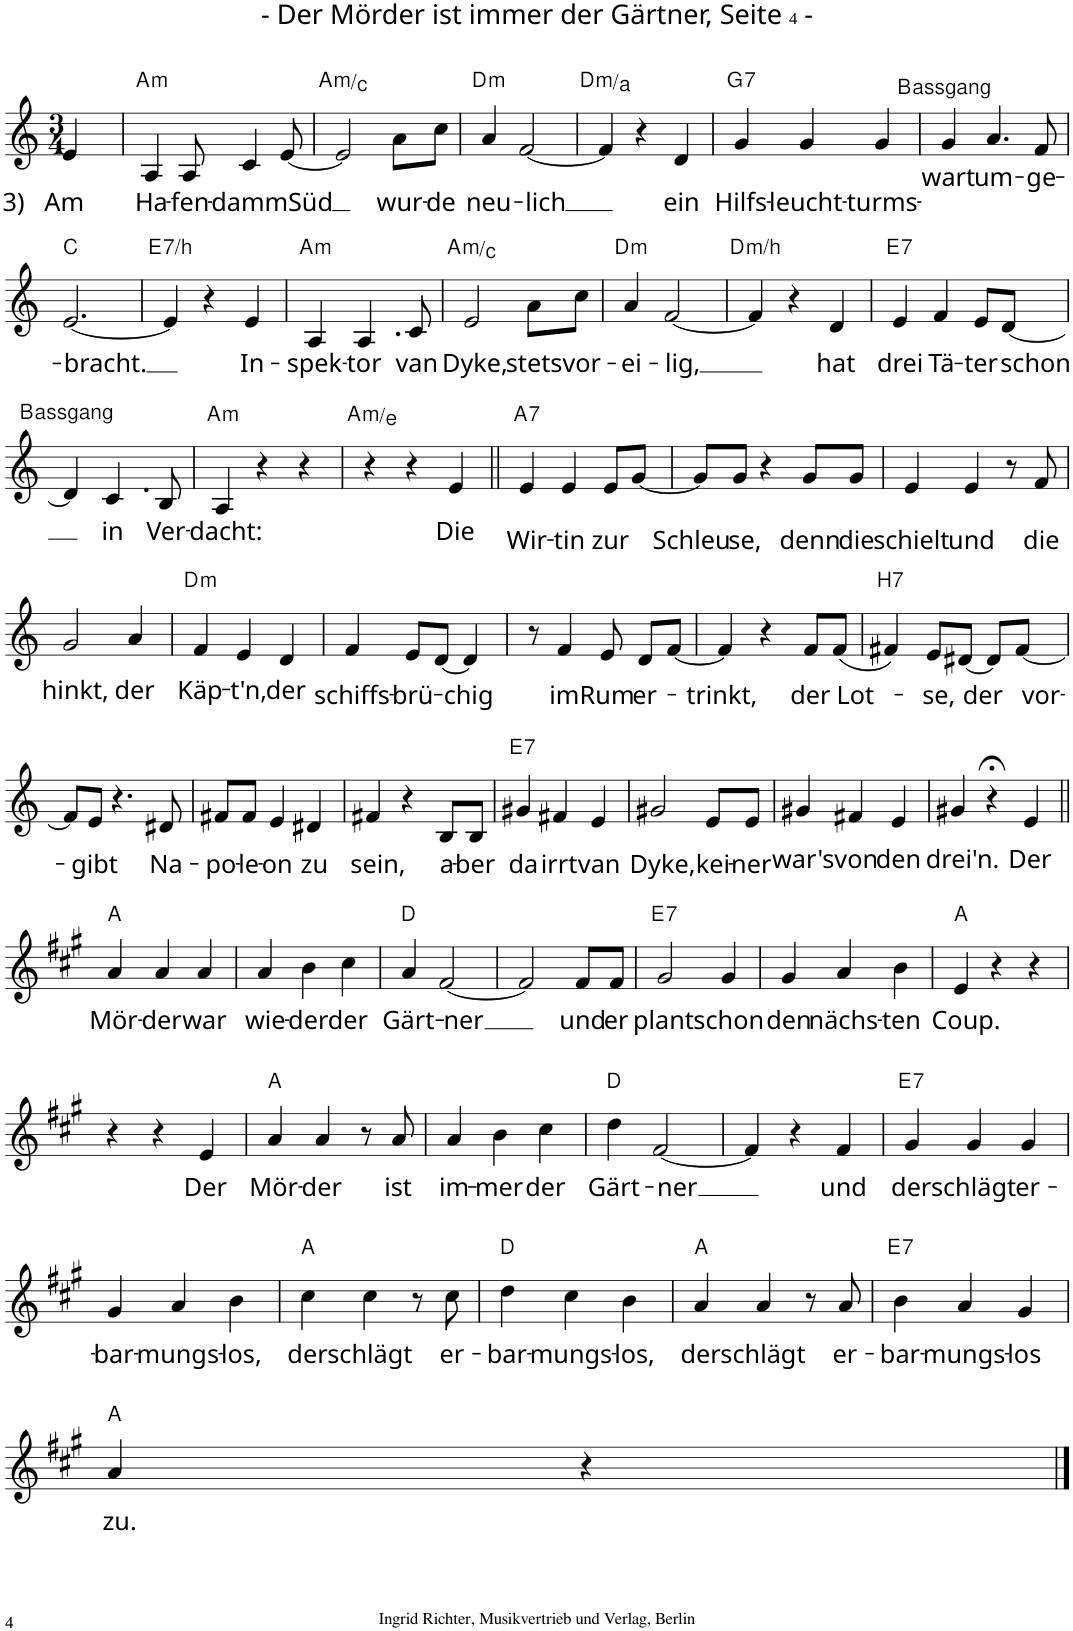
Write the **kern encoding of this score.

**kern	**text	**harte
*part1	*part1	*part1
*staff1	*staff1	*
*I"Piano	*	*
*I'Pno.	*	*
!!LO:PB:g=z
*clefG2	*	*
*k[]	*	*
*M3/4	*	*
=106	=106	=106
!	!LO:LY:b	!
4e/	3) Am	.
=107	=107	=107
!	!LO:LY:b	!LO:H:kt=m
4A/	Ha-	A:min
!	!LO:LY:b	!
8A/	-fen-	.
!	!LO:LY:b	!
4c/	-damm	.
!	!LO:LY:b	!
[8e/	Süd	.
=108	=108	=108
!	!	!LO:H:kt=m
2e/]	.	A:min/b3
!	!LO:LY:b	!
8a\L	wur-	.
!	!LO:LY:b	!
8cc\J	-de	.
=109	=109	=109
!	!LO:LY:b	!LO:H:kt=m
4a/	neu-	D:min
!	!LO:LY:b	!
[2f/	-lich	.
=110	=110	=110
!	!	!LO:H:kt=m
4f/]	.	D:min/5
4r	.	.
!	!LO:LY:b	!
4d/	ein	.
=111	=111	=111
!	!LO:LY:b	!LO:H:kt=7
4g/	Hilfs-	G:7
!	!LO:LY:b	!
4g/	-leucht-	.
!	!LO:LY:b	!
4g/	-turms-	.
=112	=112	=112
!	!LO:LY:b	!LO:H:kt=assgang
4g/	-wart	.
!	!LO:LY:b	!
4.a/	um-	.
!	!LO:LY:b	!
8f/	-ge-	.
!!LO:LB:g=z
=113	=113	=113
!	!LO:LY:b	!
[2.e/	-bracht.	C:maj
=114	=114	=114
!	!	!LO:H:kt=7/
4e/]	.	E:maj
4r	.	.
!	!LO:LY:b	!
4e/	In-	.
=115	=115	=115
!	!LO:LY:b	!LO:H:kt=m
4A/	-spek-	A:min
!	!LO:LY:b	!
4.A/	-tor	.
!	!LO:LY:b	!
8c/	van	.
=116	=116	=116
!	!LO:LY:b	!LO:H:kt=m
2e/	Dyke,	A:min/b3
!	!LO:LY:b	!
8a\L	stets	.
!	!LO:LY:b	!
8cc\J	vor-	.
=117	=117	=117
!	!LO:LY:b	!LO:H:kt=m
4a/	-ei-	D:min
!	!LO:LY:b	!
[2f/	-lig,	.
=118	=118	=118
!	!	!LO:H:kt=m
4f/]	.	D:min
4r	.	.
!	!LO:LY:b	!
4d/	hat	.
=119	=119	=119
!	!LO:LY:b	!LO:H:kt=7
4e/	drei	E:7
!	!LO:LY:b	!
4f/	Tä-	.
!	!LO:LY:b	!
8e/L	-ter	.
!	!LO:LY:b	!
[8d/J	schon	.
!!LO:LB:g=z
=120	=120	=120
!	!	!LO:H:kt=assgang
4d/]	.	.
!	!LO:LY:b	!
4.c/	in	.
!	!LO:LY:b	!
8B/	Ver-	.
=121	=121	=121
!	!LO:LY:b	!LO:H:kt=m
4A/	-dacht:	A:min
4r	.	.
4r	.	.
=122	=122	=122
!	!	!LO:H:kt=m
4r	.	A:min/5
4r	.	.
!	!LO:LY:b	!
4e/	Die	.
=123||	=123||	=123||
!	!LO:LY:b	!LO:H:kt=7
4e/	Wir-	A:7
!	!LO:LY:b	!
4e/	-tin	.
!	!LO:LY:b	!
8e/L	zur	.
!	!LO:LY:b	!
[8g/J	-Schleu	.
=124	=124	=124
8g/L]	.	.
!	!LO:LY:b	!
8g/J	se,	.
4r	.	.
!	!LO:LY:b	!
8g/L	denn	.
!	!LO:LY:b	!
8g/J	die	.
=125	=125	=125
!	!LO:LY:b	!
4e/	schielt	.
!	!LO:LY:b	!
4e/	und	.
8r	.	.
!	!LO:LY:b	!
8f/	die	.
!!LO:LB:g=z
=126	=126	=126
!	!LO:LY:b	!
2g/	hinkt,	.
!	!LO:LY:b	!
4a/	der	.
=127	=127	=127
!	!LO:LY:b	!LO:H:kt=m
4f/	Käp-	D:min
!	!LO:LY:b	!
4e/	-t'n,	.
!	!LO:LY:b	!
4d/	der	.
=128	=128	=128
!	!LO:LY:b	!
4f/	schiffs-	.
!	!LO:LY:b	!
8e/L	-brü-	.
!	!LO:LY:b	!
[8d/J	-chig	.
4d/]	.	.
=129	=129	=129
8r	.	.
!	!LO:LY:b	!
4f/	im	.
!	!LO:LY:b	!
8e/	Rum	.
!	!LO:LY:b	!
8d/L	er-	.
!	!LO:LY:b	!
[8f/J	trinkt,	.
=130	=130	=130
4f/]	.	.
4r	.	.
!	!LO:LY:b	!
8f/L	der	.
!	!LO:LY:b	!
(8f/J	Lot-	.
=131	=131	=131
!	!	!LO:H:kt=H7
4f#X/)	.	N
!	!LO:LY:b	!
8e/L	-se,	.
!	!LO:LY:b	!
[8d#X/J	der	.
8d#/L]	.	.
!	!LO:LY:b	!
[8f#/J	vor-	.
!!LO:LB:g=z
=132	=132	=132
8f#/L]	.	.
!	!LO:LY:b	!
8e/J	-gibt	.
4.r	.	.
!	!LO:LY:b	!
8d#X/	Na-	.
=133	=133	=133
!	!LO:LY:b	!
8f#X/L	-po-	.
!	!LO:LY:b	!
8f#/J	le-	.
!	!LO:LY:b	!
4e/	-on	.
!	!LO:LY:b	!
4d#X/	zu	.
=134	=134	=134
!	!LO:LY:b	!
4f#X/	sein,	.
4r	.	.
!	!LO:LY:b	!
8B/L	a-	.
!	!LO:LY:b	!
8B/J	-ber	.
=135	=135	=135
!	!LO:LY:b	!LO:H:kt=7
4g#X/	da	E:7
!	!LO:LY:b	!
4f#X/	irrt	.
!	!LO:LY:b	!
4e/	van	.
=136	=136	=136
!	!LO:LY:b	!
2g#X/	Dyke,	.
!	!LO:LY:b	!
8e/L	kei-	.
!	!LO:LY:b	!
8e/J	-ner	.
=137	=137	=137
!	!LO:LY:b	!
4g#X/	war's	.
!	!LO:LY:b	!
4f#X/	von	.
!	!LO:LY:b	!
4e/	den	.
=138	=138	=138
!	!LO:LY:b	!
4g#X/	drei'n.	.
4r;<	.	.
!	!LO:LY:b	!
4e/	Der	.
!!LO:LB:g=z
=139||	=139||	=139||
*k[f#c#g#]	*	*
!	!LO:LY:b	!
4a/	Mör-	A:maj
!	!LO:LY:b	!
4a/	-der	.
!	!LO:LY:b	!
4a/	war	.
=140	=140	=140
!	!LO:LY:b	!
4a/	wie-	.
!	!LO:LY:b	!
4b\	-der	.
!	!LO:LY:b	!
4cc#\	der	.
=141	=141	=141
!	!LO:LY:b	!
4a/	Gärt-	D:maj
!	!LO:LY:b	!
[2f#/	-ner	.
=142	=142	=142
2f#/]	.	.
!	!LO:LY:b	!
8f#/L	und	.
!	!LO:LY:b	!
8f#/J	er	.
=143	=143	=143
!	!LO:LY:b	!LO:H:kt=7
2g#/	plant	E:7
!	!LO:LY:b	!
4g#/	schon	.
=144	=144	=144
!	!LO:LY:b	!
4g#/	den	.
!	!LO:LY:b	!
4a/	nächs-	.
!	!LO:LY:b	!
4b\	-ten	.
=145	=145	=145
!	!LO:LY:b	!
4e/	Coup.	A:maj
4r	.	.
4r	.	.
!!LO:LB:g=z
=146	=146	=146
4r	.	.
4r	.	.
!	!LO:LY:b	!
4e/	Der	.
=147	=147	=147
!	!LO:LY:b	!
4a/	Mör-	A:maj
!	!LO:LY:b	!
4a/	-der	.
8r	.	.
!	!LO:LY:b	!
8a/	ist	.
=148	=148	=148
!	!LO:LY:b	!
4a/	im-	.
!	!LO:LY:b	!
4b\	-mer	.
!	!LO:LY:b	!
4cc#\	der	.
=149	=149	=149
!	!LO:LY:b	!
4dd\	Gärt-	D:maj
!	!LO:LY:b	!
[2f#/	-ner	.
=150	=150	=150
4f#/]	.	.
4r	.	.
!	!LO:LY:b	!
4f#/	und	.
=151	=151	=151
!	!LO:LY:b	!LO:H:kt=7
4g#/	der	E:7
!	!LO:LY:b	!
4g#/	schlägt	.
!	!LO:LY:b	!
4g#/	er-	.
!!LO:LB:g=z
=152	=152	=152
!	!LO:LY:b	!
4g#/	-bar-	.
!	!LO:LY:b	!
4a/	-mungs-	.
!	!LO:LY:b	!
4b\	-los,	.
=153	=153	=153
!	!LO:LY:b	!
4cc#\	der	A:maj
!	!LO:LY:b	!
4cc#\	schlägt	.
8r	.	.
!	!LO:LY:b	!
8cc#\	er-	.
=154	=154	=154
!	!LO:LY:b	!
4dd\	-bar-	D:maj
!	!LO:LY:b	!
4cc#\	-mungs-	.
!	!LO:LY:b	!
4b\	-los,	.
=155	=155	=155
!	!LO:LY:b	!
4a/	der	A:maj
!	!LO:LY:b	!
4a/	schlägt	.
8r	.	.
!	!LO:LY:b	!
8a/	er-	.
=156	=156	=156
!	!LO:LY:b	!LO:H:kt=7
4b\	-bar-	E:7
!	!LO:LY:b	!
4a/	-mungs-	.
!	!LO:LY:b	!
4g#/	-los	.
!!LO:LB:g=z
=157	=157	=157
!	!LO:LY:b	!
4a/	zu.	A:maj
4r	.	.
==	==	==
*-	*-	*-
